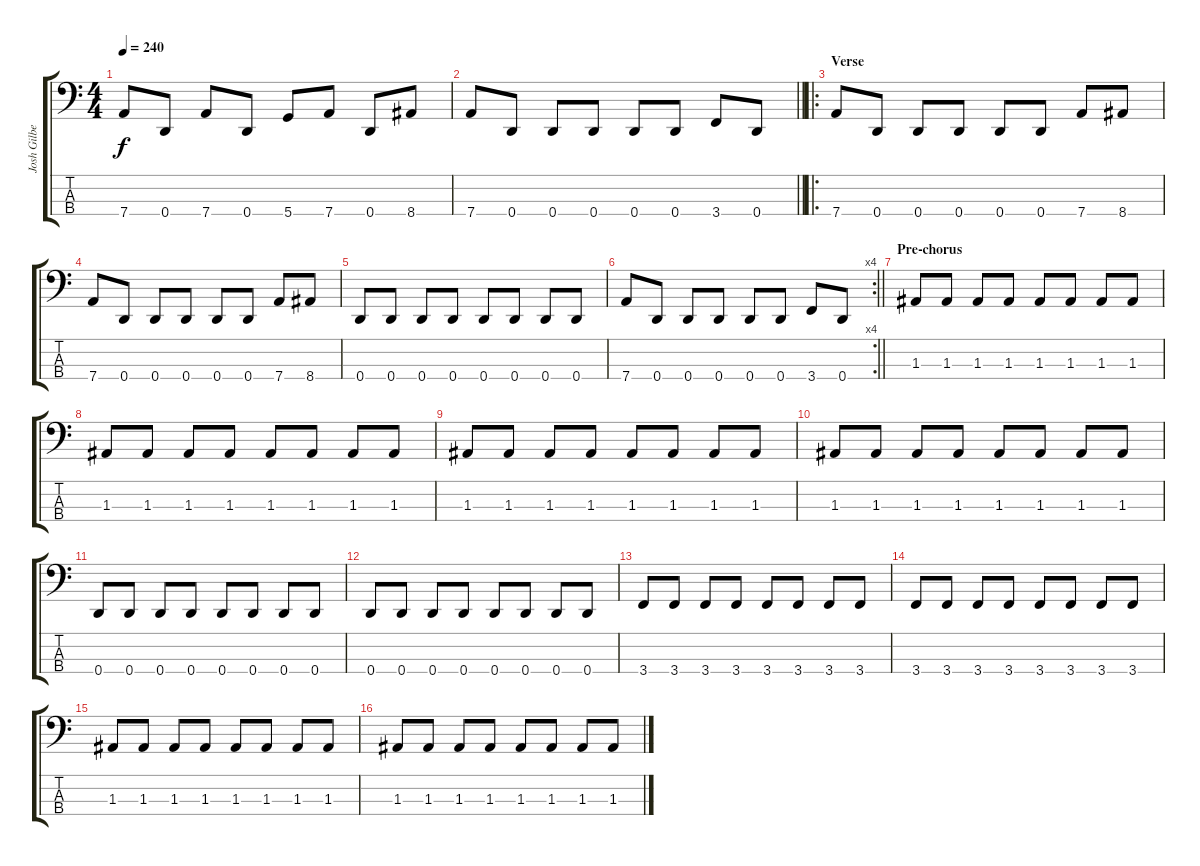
\track ("Josh Gilbert" "Josh Gilbe") {instrument electricbasspick}
\staff {score tabs}
\tuning (G2 D2 A1 D1) {hide}
\ts (4 4)
\tempo 240
\clef f4
\ks c
7.4.8{dy f} 0.4.8 7.4.8 0.4.8 5.4.8 7.4.8 0.4.8 8.4.8 |
\barLineRight lightlight
7.4.8 0.4.8 0.4.8 0.4.8 0.4.8 0.4.8 3.4.8 0.4.8 |
\ro
\section ("" "Verse")
7.4.8 0.4.8 0.4.8 0.4.8 0.4.8 0.4.8 7.4.8 8.4.8 |
7.4.8 0.4.8 0.4.8 0.4.8 0.4.8 0.4.8 7.4.8 8.4.8 |
0.4.8 0.4.8 0.4.8 0.4.8 0.4.8 0.4.8 0.4.8 0.4.8 |
\rc 4
\barLineRight lightlight
7.4.8 0.4.8 0.4.8 0.4.8 0.4.8 0.4.8 3.4.8 0.4.8 |
\section ("" "Pre-chorus")
1.3.8 1.3.8 1.3.8 1.3.8 1.3.8 1.3.8 1.3.8 1.3.8 |
1.3.8 1.3.8 1.3.8 1.3.8 1.3.8 1.3.8 1.3.8 1.3.8 |
1.3.8 1.3.8 1.3.8 1.3.8 1.3.8 1.3.8 1.3.8 1.3.8 |
1.3.8 1.3.8 1.3.8 1.3.8 1.3.8 1.3.8 1.3.8 1.3.8 |
0.4.8 0.4.8 0.4.8 0.4.8 0.4.8 0.4.8 0.4.8 0.4.8 |
0.4.8 0.4.8 0.4.8 0.4.8 0.4.8 0.4.8 0.4.8 0.4.8 |
3.4.8 3.4.8 3.4.8 3.4.8 3.4.8 3.4.8 3.4.8 3.4.8 |
3.4.8 3.4.8 3.4.8 3.4.8 3.4.8 3.4.8 3.4.8 3.4.8 |
1.3.8 1.3.8 1.3.8 1.3.8 1.3.8 1.3.8 1.3.8 1.3.8 |
1.3.8 1.3.8 1.3.8 1.3.8 1.3.8 1.3.8 1.3.8 1.3.8
